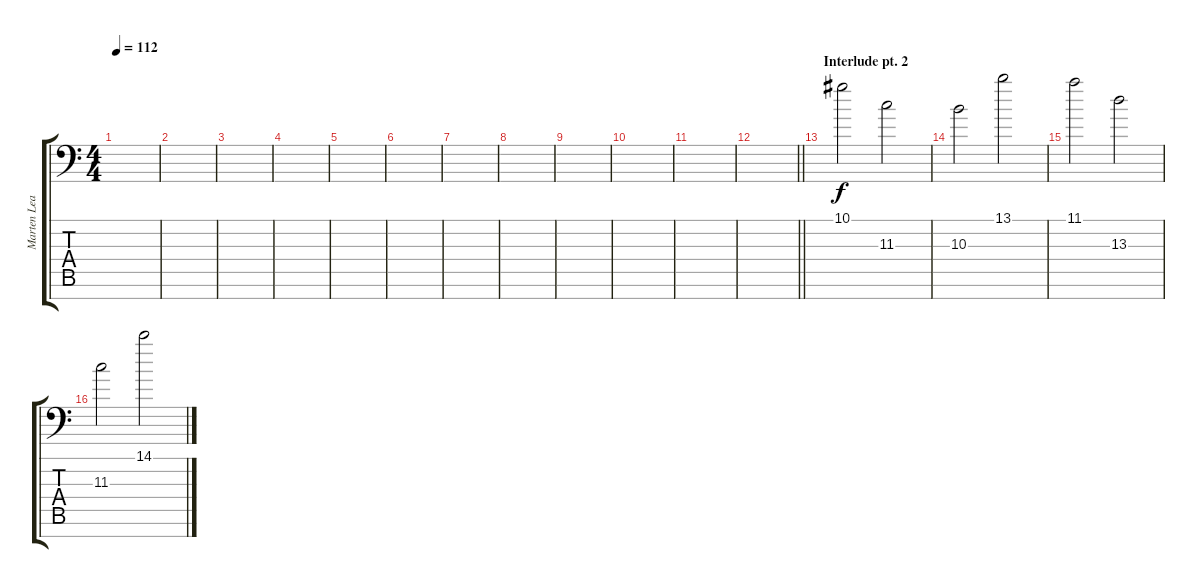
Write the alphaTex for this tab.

\track ("Marten Lead" "Marten Lea") {instrument electricguitarjazz}
\staff {score tabs}
\tuning (Bb3 Gb3 Db3 Ab2 Eb2 Bb1 F1) {hide}
\ts (4 4)
\tempo 112
\clef f4
\ks c
|
|
|
|
|
|
|
|
|
|
|
\barLineRight lightlight
|
\section ("" "Interlude pt. 2")
10.1.2 11.3.2 |
10.3.2 13.1.2 |
11.1.2 13.3.2 |
11.3.2 14.1.2
